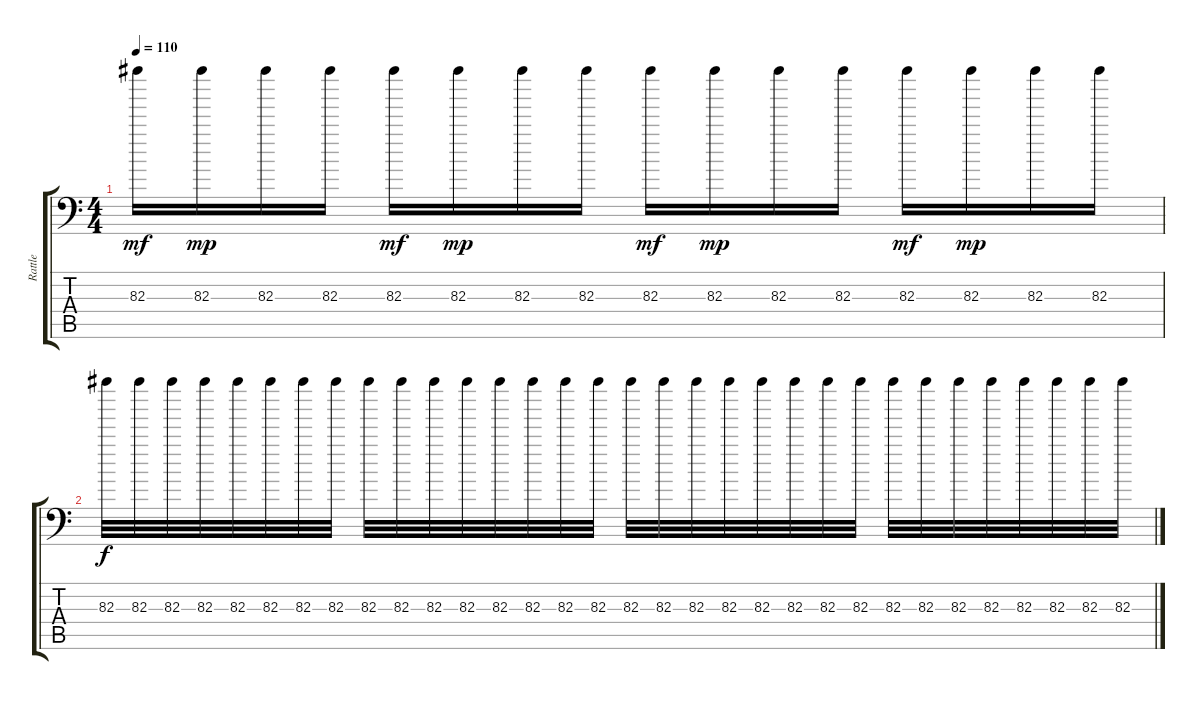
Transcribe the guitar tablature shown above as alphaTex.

\track ("Rattle" "Rattle") {instrument acousticgrandpiano}
\staff {score tabs}
\tuning (C-1 C-1 C-1 C-1 C-1 C-1) {hide}
\ts (4 4)
\tempo 110
\clef f4
\ks c
82.3.16{dy mf} 82.3.16{dy mp} 82.3.16 82.3.16 82.3.16{dy mf} 82.3.16{dy mp} 82.3.16 82.3.16 82.3.16{dy mf} 82.3.16{dy mp} 82.3.16 82.3.16 82.3.16{dy mf} 82.3.16{dy mp} 82.3.16 82.3.16 |
82.3.32{dy f} 82.3.32 82.3.32 82.3.32 82.3.32 82.3.32 82.3.32 82.3.32 82.3.32 82.3.32 82.3.32 82.3.32 82.3.32 82.3.32 82.3.32 82.3.32 82.3.32 82.3.32 82.3.32 82.3.32 82.3.32 82.3.32 82.3.32 82.3.32 82.3.32 82.3.32 82.3.32 82.3.32 82.3.32 82.3.32 82.3.32 82.3.32
